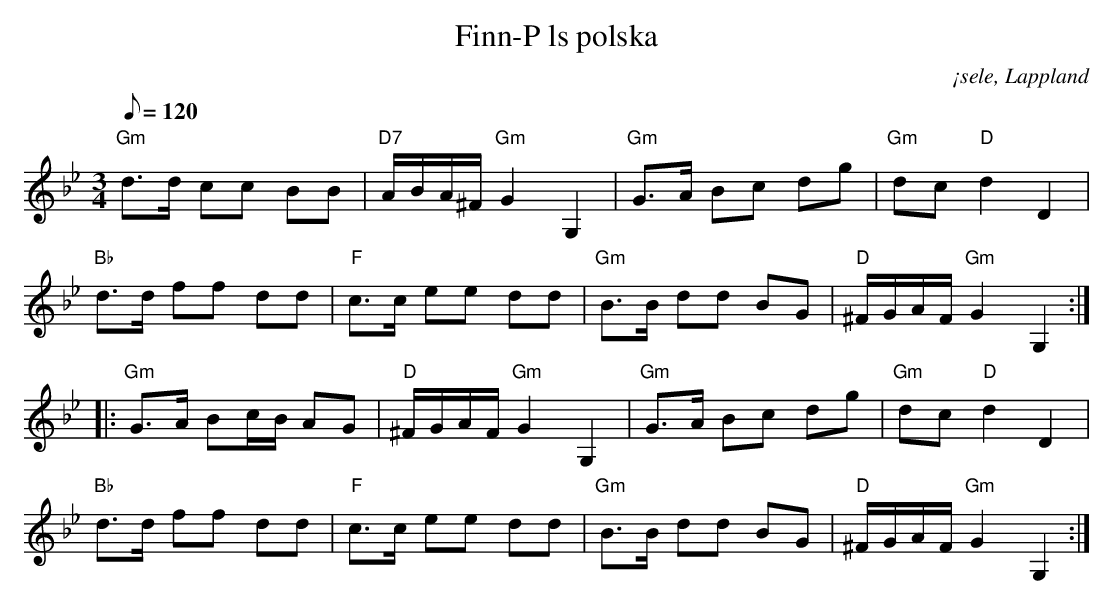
X:1
T:Finn-P ls polska
O:¡sele, Lappland
M:3/4
L:1/8
Q:120
K:Gm
"Gm" d>d cc BB | "D7" A/2B/2A/2^F/2 "Gm" G2 G,2 | "Gm" G>A Bc dg | "Gm" dc "D" d2 D2 |
"Bb" d>d ff dd | "F" c>c ee dd | "Gm" B>B dd BG | "D" ^F/2G/2A/2F/2 "Gm" G2 G,2 :|
|: "Gm" G>A Bc/2B/2 AG | "D" ^F/2G/2A/2F/2 "Gm" G2 G,2 | "Gm" G>A Bc dg | "Gm" dc "D" d2 D2 |
"Bb" d>d ff dd | "F" c>c ee dd | "Gm" B>B dd BG | "D" ^F/2G/2A/2F/2 "Gm" G2 G,2 :|
